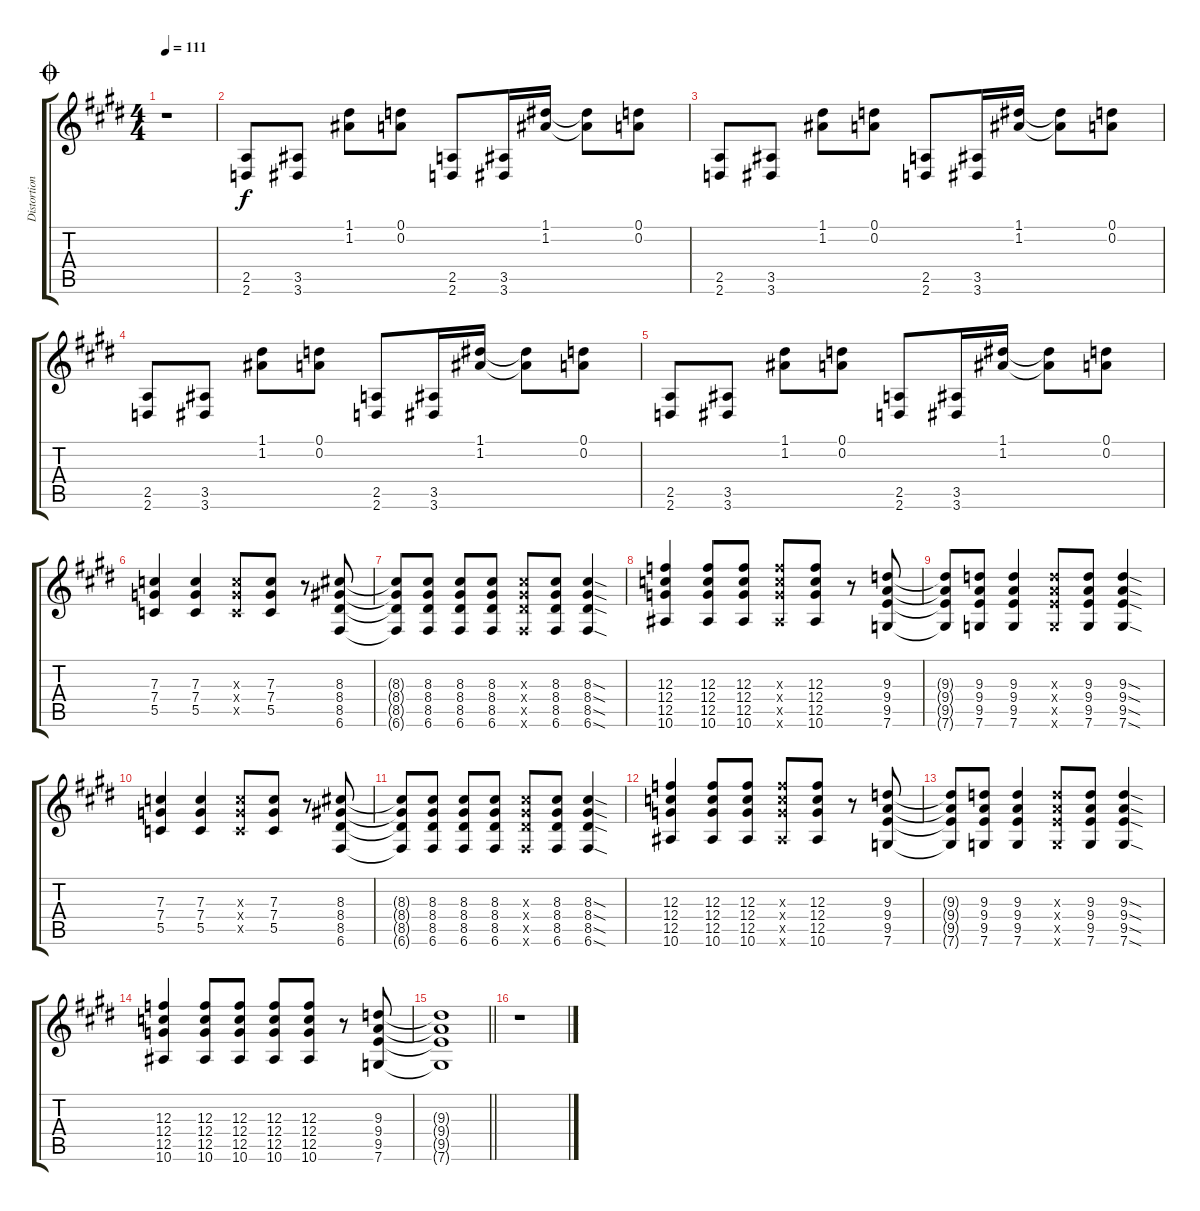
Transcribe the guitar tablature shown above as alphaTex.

\track ("Distortion" "Distortion") {instrument distortionguitar}
\staff {score tabs}
\tuning (D4 A3 F3 C3 G2 C2) {hide}
\ts (4 4)
\jump coda
\tempo 111
\clef g2
\ks c#minor
r.1{dy f} |
(2.5 2.6).8 (3.5 3.6).8 (1.1 1.2).8 (0.1 0.2).8 (2.5 2.6).8 (3.5 3.6).16 (1.1 1.2).16 (1.1{t} 1.2{t}).8 (0.1 0.2).8 |
\ks e
(2.5 2.6).8 (3.5 3.6).8 (1.1 1.2).8 (0.1 0.2).8 (2.5 2.6).8 (3.5 3.6).16 (1.1 1.2).16 (1.1{t} 1.2{t}).8 (0.1 0.2).8 |
\ks c#minor
(2.5 2.6).8 (3.5 3.6).8 (1.1 1.2).8 (0.1 0.2).8 (2.5 2.6).8 (3.5 3.6).16 (1.1 1.2).16 (1.1{t} 1.2{t}).8 (0.1 0.2).8 |
(2.5 2.6).8 (3.5 3.6).8 (1.1 1.2).8 (0.1 0.2).8 (2.5 2.6).8 (3.5 3.6).16 (1.1 1.2).16 (1.1{t} 1.2{t}).8 (0.1 0.2).8 |
\ks e
(7.3 7.4 5.5).4 (7.3 7.4 5.5).4 (7.3{x} 7.4{x} 5.5{x}).8 (7.3 7.4 5.5).8 r.8 (8.3 8.4 8.5 6.6).8 |
\ks c#minor
(8.3{t} 8.4{t} 8.5{t} 6.6{t}).8 (8.3 8.4 8.5 6.6).8 (8.3 8.4 8.5 6.6).8 (8.3 8.4 8.5 6.6).8 (8.3{x} 8.4{x} 8.5{x} 6.6{x}).8 (8.3 8.4 8.5 6.6).8 (8.3{sod} 8.4{sod} 8.5{sod} 6.6{sod}).4 |
(12.3 12.4 12.5 10.6).4 (12.3 12.4 12.5 10.6).8 (12.3 12.4 12.5 10.6).8 (12.3{x} 12.4{x} 12.5{x} 10.6{x}).8 (12.3 12.4 12.5 10.6).8 r.8 (9.3 9.4 9.5 7.6).8 |
\ks e
(9.3{t} 9.4{t} 9.5{t} 7.6{t}).8 (9.3 9.4 9.5 7.6).8 (9.3 9.4 9.5 7.6).4 (9.3{x} 9.4{x} 9.5{x} 7.6{x}).8 (9.3 9.4 9.5 7.6).8 (9.3{sod} 9.4{sod} 9.5{sod} 7.6{sod}).4 |
\ks c#minor
(7.3 7.4 5.5).4 (7.3 7.4 5.5).4 (7.3{x} 7.4{x} 5.5{x}).8 (7.3 7.4 5.5).8 r.8 (8.3 8.4 8.5 6.6).8 |
(8.3{t} 8.4{t} 8.5{t} 6.6{t}).8 (8.3 8.4 8.5 6.6).8 (8.3 8.4 8.5 6.6).8 (8.3 8.4 8.5 6.6).8 (8.3{x} 8.4{x} 8.5{x} 6.6{x}).8 (8.3 8.4 8.5 6.6).8 (8.3{sod} 8.4{sod} 8.5{sod} 6.6{sod}).4 |
\ks e
(12.3 12.4 12.5 10.6).4 (12.3 12.4 12.5 10.6).8 (12.3 12.4 12.5 10.6).8 (12.3{x} 12.4{x} 12.5{x} 10.6{x}).8 (12.3 12.4 12.5 10.6).8 r.8 (9.3 9.4 9.5 7.6).8 |
\ks c#minor
(9.3{t} 9.4{t} 9.5{t} 7.6{t}).8 (9.3 9.4 9.5 7.6).8 (9.3 9.4 9.5 7.6).4 (9.3{x} 9.4{x} 9.5{x} 7.6{x}).8 (9.3 9.4 9.5 7.6).8 (9.3{sod} 9.4{sod} 9.5{sod} 7.6{sod}).4 |
(12.3 12.4 12.5 10.6).4 (12.3 12.4 12.5 10.6).8 (12.3 12.4 12.5 10.6).8 (12.3 12.4 12.5 10.6).8 (12.3 12.4 12.5 10.6).8 r.8 (9.3 9.4 9.5 7.6).8 |
\barLineRight lightlight
\ks e
(9.3{t} 9.4{t} 9.5{t} 7.6{t}).1 |
\section ("" " ")
\ks c#minor
r.1
